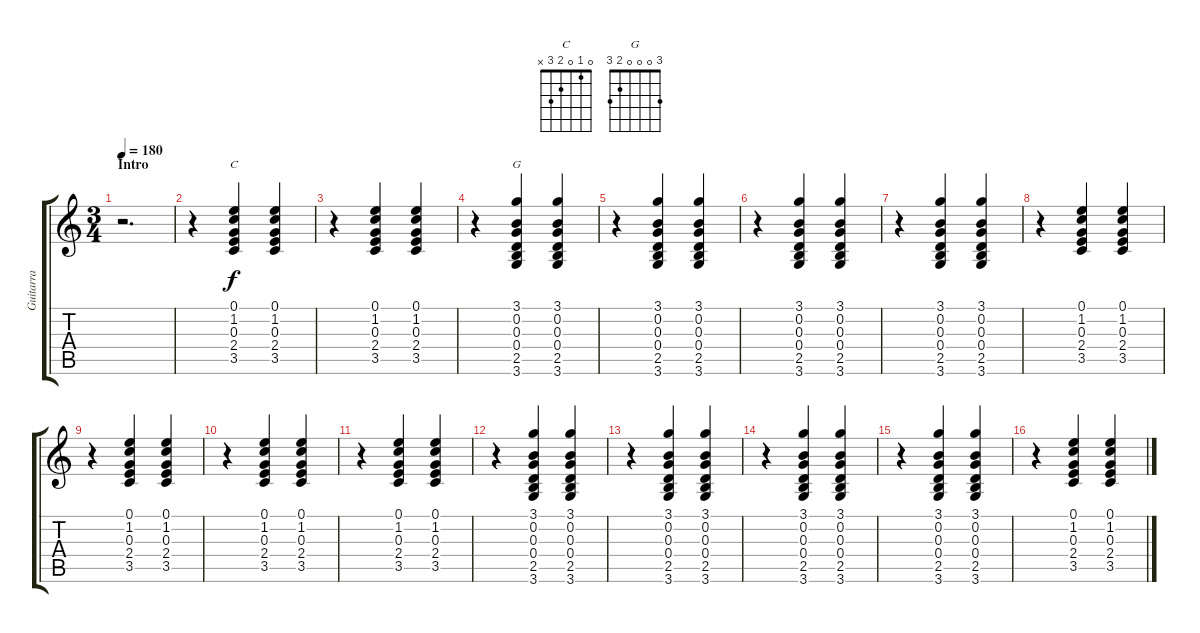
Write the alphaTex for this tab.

\track ("Guitarra" "Guitarra") {instrument distortionguitar}
\staff {score tabs}
\tuning (E4 B3 G3 D3 A2 E2) {hide}
\chord ("C" 0 1 0 2 3 x)
\chord ("G" 3 0 0 0 2 3)
\ts (3 4)
\section ("" "Intro")
\tempo 180
\clef g2
\ks c
r.2{d dy f instrument distortionguitar} |
r.4 (0.1 1.2 0.3 2.4 3.5).4{ch "C"} (0.1 1.2 0.3 2.4 3.5).4 |
r.4 (0.1 1.2 0.3 2.4 3.5).4 (0.1 1.2 0.3 2.4 3.5).4 |
r.4 (3.1 0.2 0.3 0.4 2.5 3.6).4{ch "G"} (3.1 0.2 0.3 0.4 2.5 3.6).4 |
r.4 (3.1 0.2 0.3 0.4 2.5 3.6).4 (3.1 0.2 0.3 0.4 2.5 3.6).4 |
r.4 (3.1 0.2 0.3 0.4 2.5 3.6).4 (3.1 0.2 0.3 0.4 2.5 3.6).4 |
r.4 (3.1 0.2 0.3 0.4 2.5 3.6).4 (3.1 0.2 0.3 0.4 2.5 3.6).4 |
r.4 (0.1 1.2 0.3 2.4 3.5).4 (0.1 1.2 0.3 2.4 3.5).4 |
r.4 (0.1 1.2 0.3 2.4 3.5).4 (0.1 1.2 0.3 2.4 3.5).4 |
r.4 (0.1 1.2 0.3 2.4 3.5).4 (0.1 1.2 0.3 2.4 3.5).4 |
r.4 (0.1 1.2 0.3 2.4 3.5).4 (0.1 1.2 0.3 2.4 3.5).4 |
r.4 (3.1 0.2 0.3 0.4 2.5 3.6).4 (3.1 0.2 0.3 0.4 2.5 3.6).4 |
r.4 (3.1 0.2 0.3 0.4 2.5 3.6).4 (3.1 0.2 0.3 0.4 2.5 3.6).4 |
r.4 (3.1 0.2 0.3 0.4 2.5 3.6).4 (3.1 0.2 0.3 0.4 2.5 3.6).4 |
r.4 (3.1 0.2 0.3 0.4 2.5 3.6).4 (3.1 0.2 0.3 0.4 2.5 3.6).4 |
r.4 (0.1 1.2 0.3 2.4 3.5).4 (0.1 1.2 0.3 2.4 3.5).4
